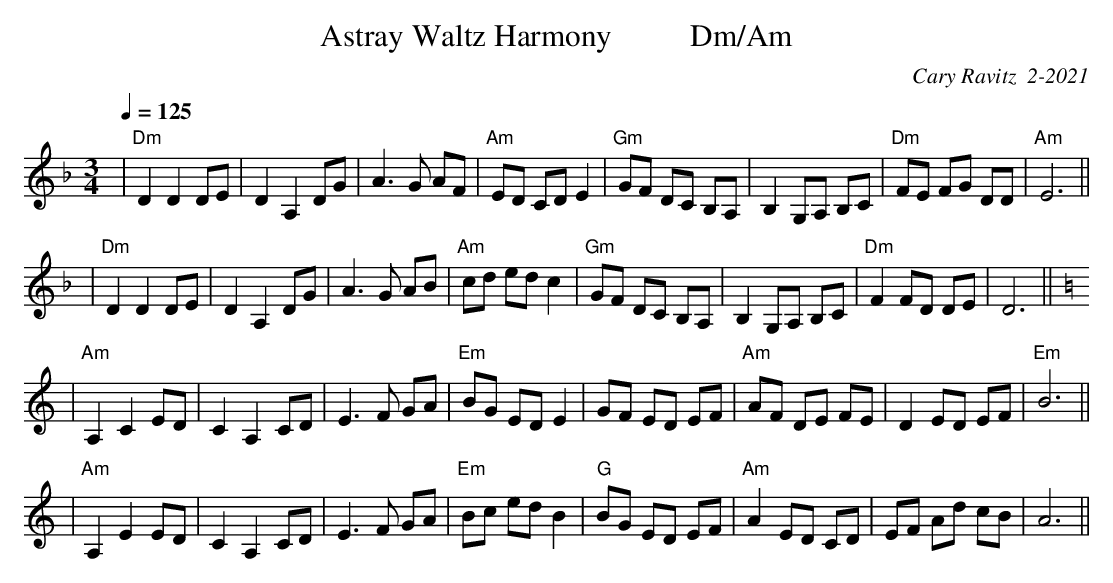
X:1
T: Astray Waltz Harmony          Dm/Am
C: Cary Ravitz  2-2021
M: 3/4
L: 1/8
Q: 1/4=125
K: Dm
| "Dm"D2 D2 DE | D2 A,2 DG | A3 G AF | "Am"ED CD E2 | "Gm" GF DC B,A, | B,2 G,A, B,C | "Dm"FE FG DD | "Am" E6||
| "Dm"D2 D2 DE | D2 A,2 DG | A3 G AB | "Am"cd ed c2 | "Gm"GF DC B,A, | B,2 G,A, B,C | "Dm"F2 FD DE | D6||
K: Am
| "Am"A,2 C2 ED |  C2 A,2 CD | E3 F GA | "Em" BG ED E2 |  GF ED EF | "Am"AF DE FE | D2 ED EF | "Em"B6 ||
| "Am"A,2 E2 ED | C2 A,2 CD | E3 F GA | "Em" Bc ed B2 | "G" BG ED EF | "Am" A2ED CD | EF Ad cB| A6 ||
